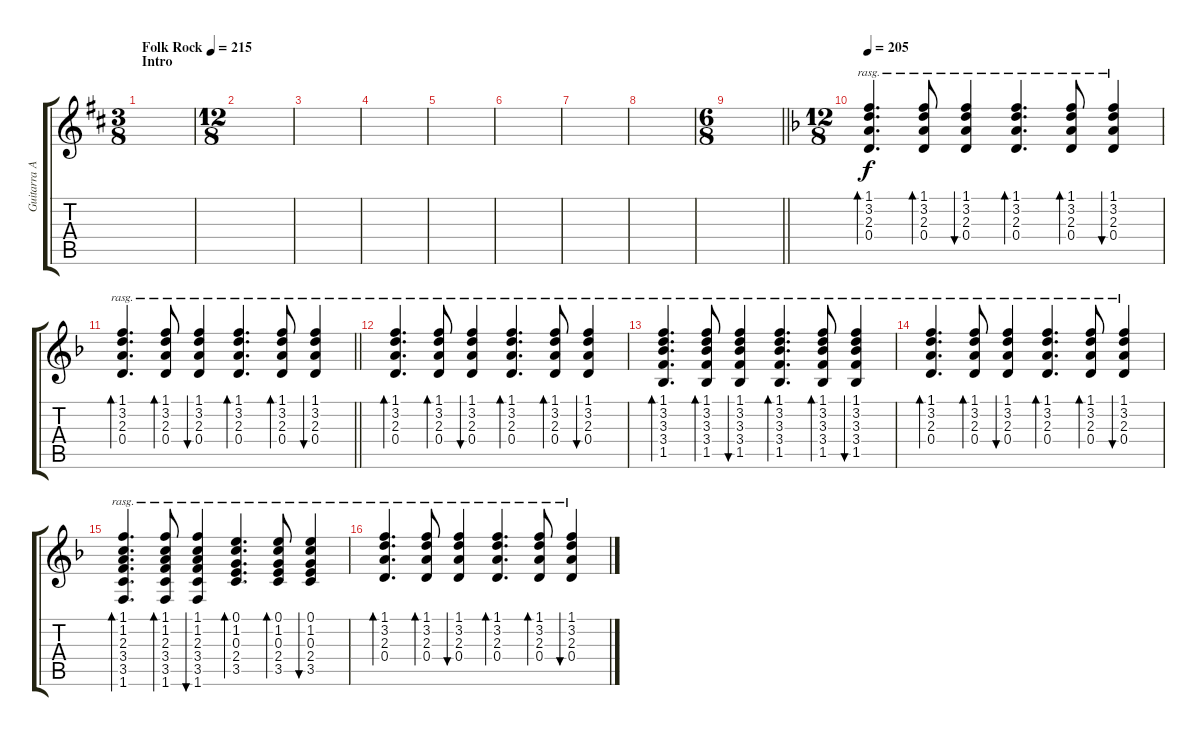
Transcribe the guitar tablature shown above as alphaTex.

\track ("Guitarra Acomp." "Guitarra A") {instrument acousticguitarnylon}
\staff {score tabs}
\tuning (E4 B3 G3 D3 A2 E2) {hide}
\ts (3 8)
\section ("" "Intro")
\tempo (215 "Folk Rock")
\clef g2
\ks d
|
\ts (12 8)
|
|
|
|
|
|
|
\ts (6 8)
\barLineRight lightlight
|
\ts (12 8)
\tempo 205
\ks dminor
(1.1 3.2 2.3 0.4).4{d bd 60 rasg ii} (1.1 3.2 2.3 0.4).8{bd 120 rasg ii} (1.1 3.2 2.3 0.4).4{bu 120 rasg ii} (1.1 3.2 2.3 0.4).4{d bd 120 rasg ii} (1.1 3.2 2.3 0.4).8{bd 120 rasg ii} (1.1 3.2 2.3 0.4).4{bu 120 rasg ii} |
\barLineRight lightlight
(1.1 3.2 2.3 0.4).4{d bd 60 rasg ii} (1.1 3.2 2.3 0.4).8{bd 120 rasg ii} (1.1 3.2 2.3 0.4).4{bu 120 rasg ii} (1.1 3.2 2.3 0.4).4{d bd 120 rasg ii} (1.1 3.2 2.3 0.4).8{bd 120 rasg ii} (1.1 3.2 2.3 0.4).4{bu 120 rasg ii} |
(1.1 3.2 2.3 0.4).4{d bd 60 rasg ii} (1.1 3.2 2.3 0.4).8{bd 120 rasg ii} (1.1 3.2 2.3 0.4).4{bu 120 rasg ii} (1.1 3.2 2.3 0.4).4{d bd 120 rasg ii} (1.1 3.2 2.3 0.4).8{bd 120 rasg ii} (1.1 3.2 2.3 0.4).4{bu 120 rasg ii} |
(1.1 3.2 3.3 3.4 1.5).4{d bd 60 rasg ii} (1.1 3.2 3.3 3.4 1.5).8{bd 120 rasg ii} (1.1 3.2 3.3 3.4 1.5).4{bu 120 rasg ii} (1.1 3.2 3.3 3.4 1.5).4{d bd 120 rasg ii} (1.1 3.2 3.3 3.4 1.5).8{bd 120 rasg ii} (1.1 3.2 3.3 3.4 1.5).4{bu 120 rasg ii} |
(1.1 3.2 2.3 0.4).4{d bd 60 rasg ii} (1.1 3.2 2.3 0.4).8{bd 120 rasg ii} (1.1 3.2 2.3 0.4).4{bu 120 rasg ii} (1.1 3.2 2.3 0.4).4{d bd 120 rasg ii} (1.1 3.2 2.3 0.4).8{bd 120 rasg ii} (1.1 3.2 2.3 0.4).4{bu 120 rasg ii} |
(1.1 1.2 2.3 3.4 3.5 1.6).4{d bd 60 rasg ii} (1.1 1.2 2.3 3.4 3.5 1.6).8{bd 120 rasg ii} (1.1 1.2 2.3 3.4 3.5 1.6).4{bu 120 rasg ii} (0.1 1.2 0.3 2.4 3.5).4{d bd 120 rasg ii} (0.1 1.2 0.3 2.4 3.5).8{bd 120 rasg ii} (0.1 1.2 0.3 2.4 3.5).4{bu 120 rasg ii} |
(1.1 3.2 2.3 0.4).4{d bd 60 rasg ii} (1.1 3.2 2.3 0.4).8{bd 120 rasg ii} (1.1 3.2 2.3 0.4).4{bu 120 rasg ii} (1.1 3.2 2.3 0.4).4{d bd 120 rasg ii} (1.1 3.2 2.3 0.4).8{bd 120 rasg ii} (1.1 3.2 2.3 0.4).4{bu 120 rasg ii}
